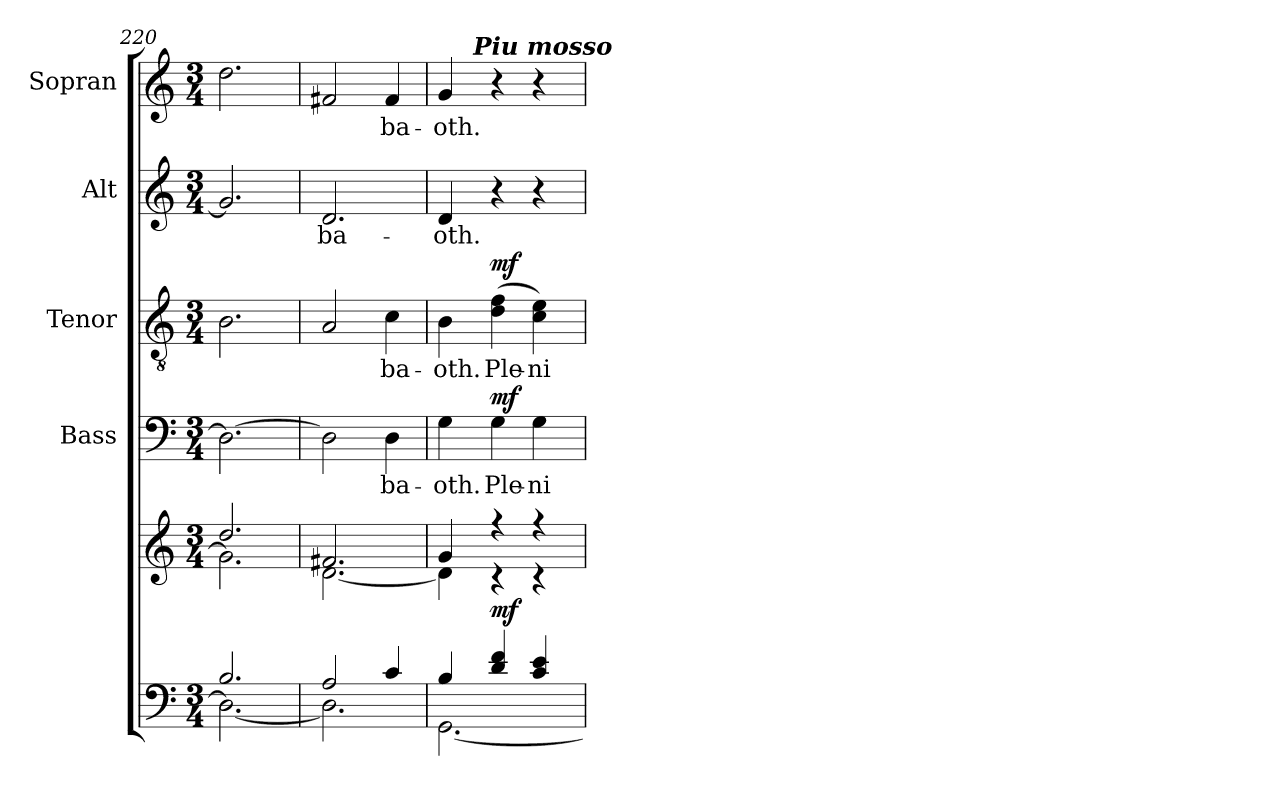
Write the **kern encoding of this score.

**kern	**kern	**dynam	**kern	**text	**dynam	**kern	**text	**dynam	**kern	**text	**kern	**text
*part5	*part5	*part5	*part4	*part4	*part4	*part3	*part3	*part3	*part2	*part2	*part1	*part1
*staff6	*staff5	*staff5/6	*staff4	*staff4	*staff4	*staff3	*staff3	*staff3	*staff2	*staff2	*staff1	*staff1
*	*	*	*I"Bass	*	*	*I"Tenor	*	*	*I"Alt	*	*I"Sopran	*
*	*	*	*I'B.	*	*	*I'T.	*	*	*I'A.	*	*I'S.	*
*clefF4	*clefG2	*	*clefF4	*	*	*clefGv2	*	*	*clefG2	*	*clefG2	*
*k[]	*k[]	*	*k[]	*	*	*k[]	*	*	*k[]	*	*k[]	*
*C:	*C:	*	*C:	*	*	*C:	*	*	*C:	*	*C:	*
*M3/4	*M3/4	*	*M3/4	*	*	*M3/4	*	*	*M3/4	*	*M3/4	*
=220	=220	=220	=220	=220	=220	=220	=220	=220	=220	=220	=220	=220
*^	*^	*	*	*	*	*	*	*	*	*	*	*
2.B/	2.D\_	2.dd/	2.g\]	.	2.D\_	.	.	2.B\	.	.	2.g/]	.	2.dd\	.
=221	=221	=221	=221	=221	=221	=221	=221	=221	=221	=221	=221	=221	=221	=221
!	!	!	!	!	!	!	!	!	!	!	!	!LO:LY:b	!	!
2A/	2.D\]	2.f#X/	[<2.d\	.	2D\]	.	.	2A/	.	.	2.d/	-ba-	2f#X/	.
!	!	!	!	!	!	!LO:LY:b	!	!	!LO:LY:b	!	!	!	!	!LO:LY:b
4c/	.	.	.	.	4D\	-ba-	.	4c\	-ba-	.	.	.	4f#/	-ba-
=222	=222	=222	=222	=222	=222	=222	=222	=222	=222	=222	=222	=222	=222	=222
!	!	!	!	!	!	!LO:LY:b	!	!	!LO:LY:b	!	!	!LO:LY:b	!	!LO:LY:b
*	*	*	*	*	*	*	*	*	*	*	*	*	*^	*
4B/	[<2.GG\	4g/	4d\]	.	4G\	-oth.	.	4B\	-oth.	.	4d/	-oth.	4g/	8.ryy	-oth.
!	!	!	!	!	!	!	!	!	!	!	!	!	!	!LO:TX:a:Bi:t=Piu mosso	!
.	.	.	.	.	.	.	.	.	.	.	.	.	.	2ryy	.
!	!	!	!	!LO:DY:b	!	!LO:LY:b	!LO:DY:a	!	!LO:LY:b	!LO:DY:a	!	!	!	!	!
4d/ 4f/	.	4r	4r	mf	4G\	Ple-	mf	(>4d\ 4f\	Ple-	mf	4r	.	4r	.	.
!	!	!	!	!	!	!LO:LY:b	!	!	!LO:LY:b	!	!	!	!	!	!
4c/ 4e/	.	4r	4r	.	4G\	-ni	.	4c\ 4e\)	-ni	.	4r	.	4r	.	.
.	.	.	.	.	.	.	.	.	.	.	.	.	.	16ryy	.
*v	*v	*	*	*	*	*	*	*	*	*	*	*	*v	*v	*
*	*v	*v	*	*	*	*	*	*	*	*	*	*	*
=	=	=	=	=	=	=	=	=	=	=	=	=
*-	*-	*-	*-	*-	*-	*-	*-	*-	*-	*-	*-	*-
